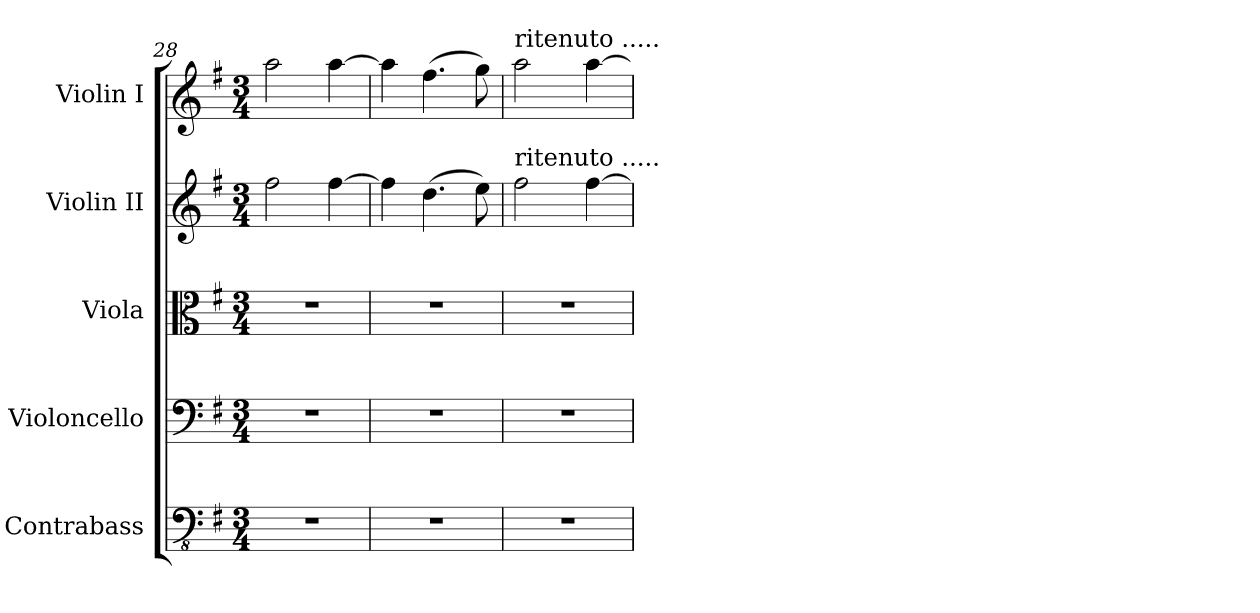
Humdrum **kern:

**kern	**kern	**kern	**kern	**kern
*part5	*part4	*part3	*part2	*part1
*staff5	*staff4	*staff3	*staff2	*staff1
*I"Contrabass	*I"Violoncello	*I"Viola	*I"Violin II	*I"Violin I
*I'Cb	*I'Vc	*I'Vla	*I'Vln	*I'Vln
!!LO:PB:g=z
*clefFv4	*clefF4	*clefC3	*clefG2	*clefG2
*ITrd7c12	*	*	*	*
*k[f#]	*k[f#]	*k[f#]	*k[f#]	*k[f#]
*M3/4	*M3/4	*M3/4	*M3/4	*M3/4
=28	=28	=28	=28	=28
2.r	2.r	2.r	2ff#\	2aa\
.	.	.	[4ff#\	[4aa\
=29	=29	=29	=29	=29
2.r	2.r	2.r	4ff#\]	4aa\]
.	.	.	(4.dd\	(4.ff#\
.	.	.	8ee\)	8gg\)
=30	=30	=30	=30	=30
!	!	!	!	!LO:TX:a:t=ritenuto .....
!	!	!	!LO:TX:a:t=ritenuto .....	!
2.r	2.r	2.r	2ff#\	2aa\
.	.	.	[4ff#\	[4aa\
=	=	=	=	=
*-	*-	*-	*-	*-
